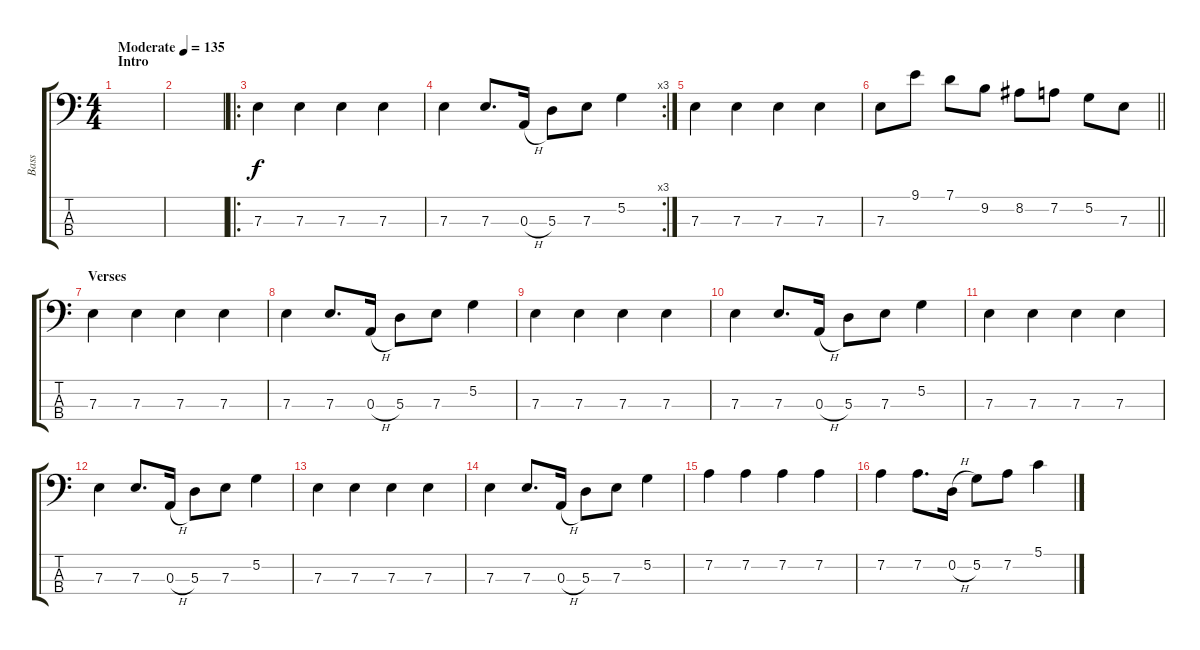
\track ("Bass" "Bass") {instrument electricbasspick}
\staff {score tabs}
\tuning (G2 D2 A1 E1) {hide}
\ts (4 4)
\section ("" "Intro")
\tempo (135 "Moderate")
\clef f4
\ks c
|
|
\ro
7.3.4 7.3.4 7.3.4 7.3.4 |
\rc 3
7.3.4 7.3.8{d} 0.3{h}.16 5.3.8 7.3.8 5.2.4 |
7.3.4 7.3.4 7.3.4 7.3.4 |
\barLineRight lightlight
7.3.8 9.1.8 7.1.8 9.2.8 8.2.8 7.2.8 5.2.8 7.3.8 |
\section ("" "Verses")
7.3.4 7.3.4 7.3.4 7.3.4 |
7.3.4 7.3.8{d} 0.3{h}.16 5.3.8 7.3.8 5.2.4 |
7.3.4 7.3.4 7.3.4 7.3.4 |
7.3.4 7.3.8{d} 0.3{h}.16 5.3.8 7.3.8 5.2.4 |
7.3.4 7.3.4 7.3.4 7.3.4 |
7.3.4 7.3.8{d} 0.3{h}.16 5.3.8 7.3.8 5.2.4 |
7.3.4 7.3.4 7.3.4 7.3.4 |
7.3.4 7.3.8{d} 0.3{h}.16 5.3.8 7.3.8 5.2.4 |
7.2.4 7.2.4 7.2.4 7.2.4 |
7.2.4 7.2.8{d} 0.2{h}.16 5.2.8 7.2.8 5.1.4
